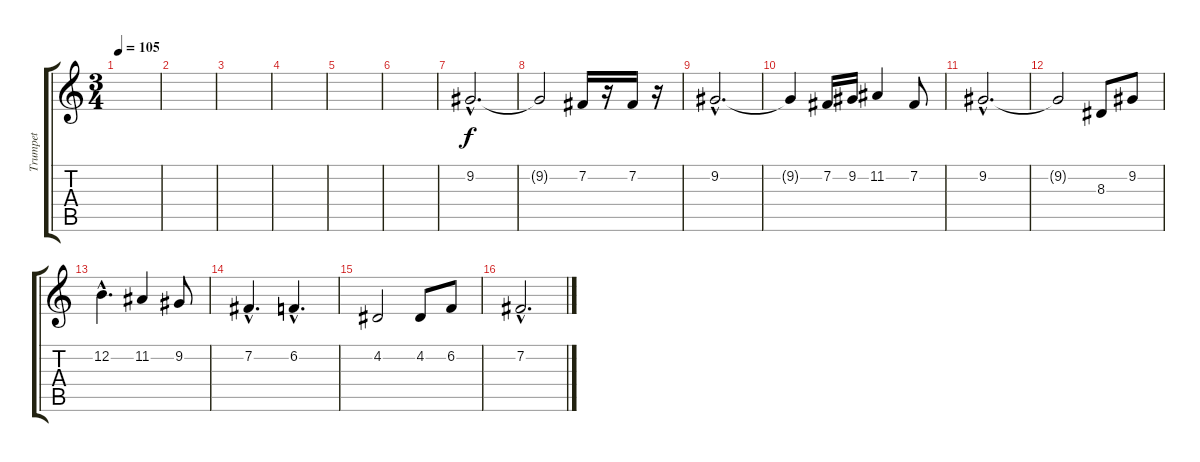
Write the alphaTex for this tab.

\track ("Trumpet" "Trumpet") {instrument trumpet}
\staff {score tabs}
\tuning (E4 B3 G3 D3 A2 E2) {hide}
\ts (3 4)
\tempo 105
\clef g2
\ks c
|
|
|
|
|
|
\section ("" "")
9.2{hac}.2{d volume 12} |
9.2{t}.2 7.2.16 r.16 7.2.16 r.16 |
9.2{hac}.2{d} |
9.2{t}.4 7.2.16 9.2.16 11.2.4 7.2.8 |
9.2{hac}.2{d} |
9.2{t}.2 8.3.8 9.2.8 |
12.2{hac}.4{d} 11.2.4 9.2.8 |
7.2{hac}.4{d} 6.2{hac}.4{d} |
\section ("" "")
4.2.2 4.2.8 6.2.8 |
7.2{hac}.2{d}
